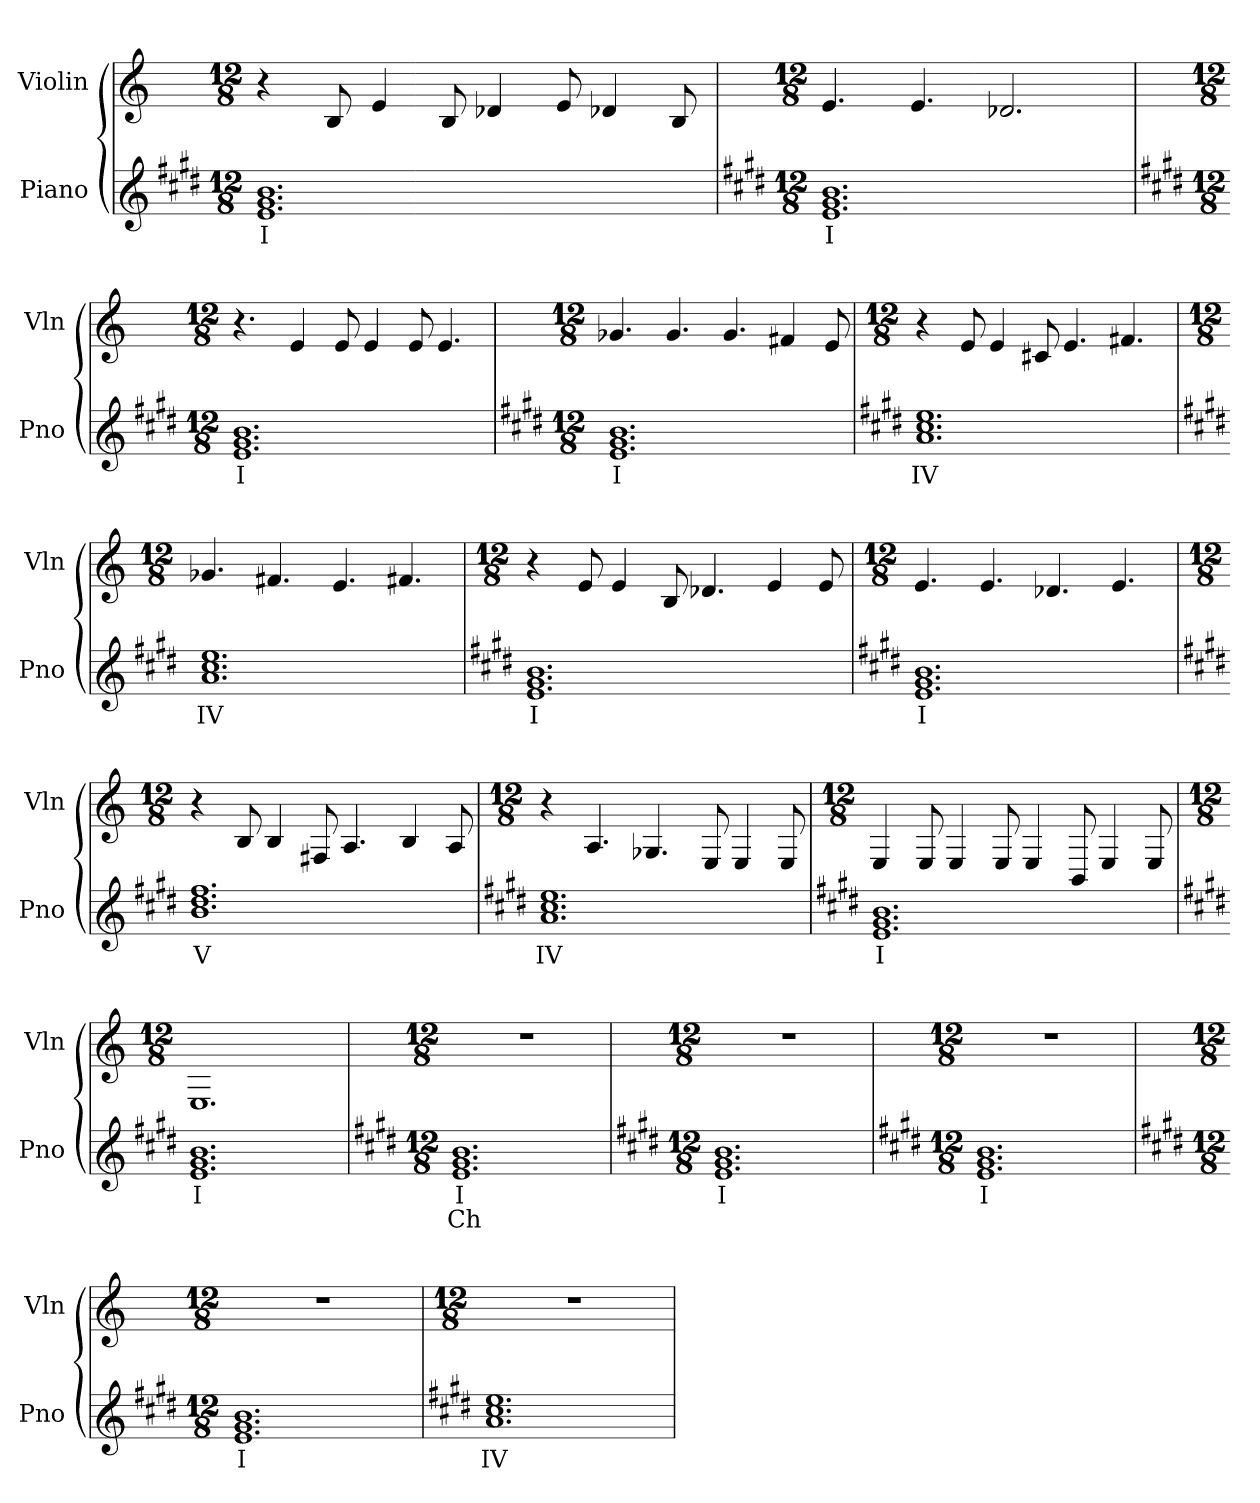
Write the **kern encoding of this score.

**kern	**text	**text	**kern
*part2	*part2	*part2	*part1
*staff2	*staff2	*staff2	*staff1
*I"Piano	*	*	*I"Violin
*I'Pno	*	*	*I'Vln
*k[f#c#g#d#]	*	*	*
*E:	*	*	*
*M12/8	*	*	*M12/8
=	=	=	=
1.e 1.g# 1.b	I	.	4r
.	.	.	8B
.	.	.	4e
.	.	.	8B
.	.	.	4d-X
.	.	.	8e
.	.	.	4d-X
.	.	.	8B
=	=	=	=
*k[f#c#g#d#]	*	*	*
*E:	*	*	*
*M12/8	*	*	*M12/8
1.e 1.g# 1.b	I	.	4.e
.	.	.	4.e
.	.	.	2.d-X
=	=	=	=
*k[f#c#g#d#]	*	*	*
*E:	*	*	*
*M12/8	*	*	*M12/8
1.e 1.g# 1.b	I	.	4.r
.	.	.	4e
.	.	.	8e
.	.	.	4e
.	.	.	8e
.	.	.	4.e
=	=	=	=
*k[f#c#g#d#]	*	*	*
*E:	*	*	*
*M12/8	*	*	*M12/8
1.e 1.g# 1.b	I	.	4.g-X
.	.	.	4.g-
.	.	.	4.g-
.	.	.	4f#X
.	.	.	8e
=	=	=	=
*k[f#c#g#d#]	*	*	*
*E:	*	*	*
*	*	*	*M12/8
1.a 1.cc# 1.ee	IV	.	4r
.	.	.	8e
.	.	.	4e
.	.	.	8c#X
.	.	.	4.e
.	.	.	4.f#X
=	=	=	=
*k[f#c#g#d#]	*	*	*
*E:	*	*	*
*	*	*	*M12/8
1.a 1.cc# 1.ee	IV	.	4.g-X
.	.	.	4.f#X
.	.	.	4.e
.	.	.	4.f#X
=	=	=	=
*k[f#c#g#d#]	*	*	*
*E:	*	*	*
*	*	*	*M12/8
1.e 1.g# 1.b	I	.	4r
.	.	.	8e
.	.	.	4e
.	.	.	8B
.	.	.	4.d-X
.	.	.	4e
.	.	.	8e
=	=	=	=
*k[f#c#g#d#]	*	*	*
*E:	*	*	*
*	*	*	*M12/8
1.e 1.g# 1.b	I	.	4.e
.	.	.	4.e
.	.	.	4.d-X
.	.	.	4.e
=	=	=	=
*k[f#c#g#d#]	*	*	*
*E:	*	*	*
*	*	*	*M12/8
1.b 1.dd# 1.ff#	V	.	4r
.	.	.	8B
.	.	.	4B
.	.	.	8F#X
.	.	.	4.A
.	.	.	4B
.	.	.	8A
=	=	=	=
*k[f#c#g#d#]	*	*	*
*E:	*	*	*
*	*	*	*M12/8
1.a 1.cc# 1.ee	IV	.	4r
.	.	.	4.A
.	.	.	4.G-X
.	.	.	8E
.	.	.	4E
.	.	.	8E
=	=	=	=
*k[f#c#g#d#]	*	*	*
*E:	*	*	*
*	*	*	*M12/8
1.e 1.g# 1.b	I	.	4E
.	.	.	8E
.	.	.	4E
.	.	.	8E
.	.	.	4E
.	.	.	8BB
.	.	.	4E
.	.	.	8E
=	=	=	=
*k[f#c#g#d#]	*	*	*
*E:	*	*	*
*	*	*	*M12/8
1.e 1.g# 1.b	I	.	1.E
=	=	=	=
*k[f#c#g#d#]	*	*	*
*E:	*	*	*
*M12/8	*	*	*M12/8
1.e 1.g# 1.b	I	Ch	1.r
=	=	=	=
*k[f#c#g#d#]	*	*	*
*E:	*	*	*
*M12/8	*	*	*M12/8
1.e 1.g# 1.b	I	.	1.r
=	=	=	=
*k[f#c#g#d#]	*	*	*
*E:	*	*	*
*M12/8	*	*	*M12/8
1.e 1.g# 1.b	I	.	1.r
=	=	=	=
*k[f#c#g#d#]	*	*	*
*E:	*	*	*
*M12/8	*	*	*M12/8
1.e 1.g# 1.b	I	.	1.r
=	=	=	=
*k[f#c#g#d#]	*	*	*
*E:	*	*	*
*	*	*	*M12/8
1.a 1.cc# 1.ee	IV	.	1.r
=	=	=	=
*-	*-	*-	*-
